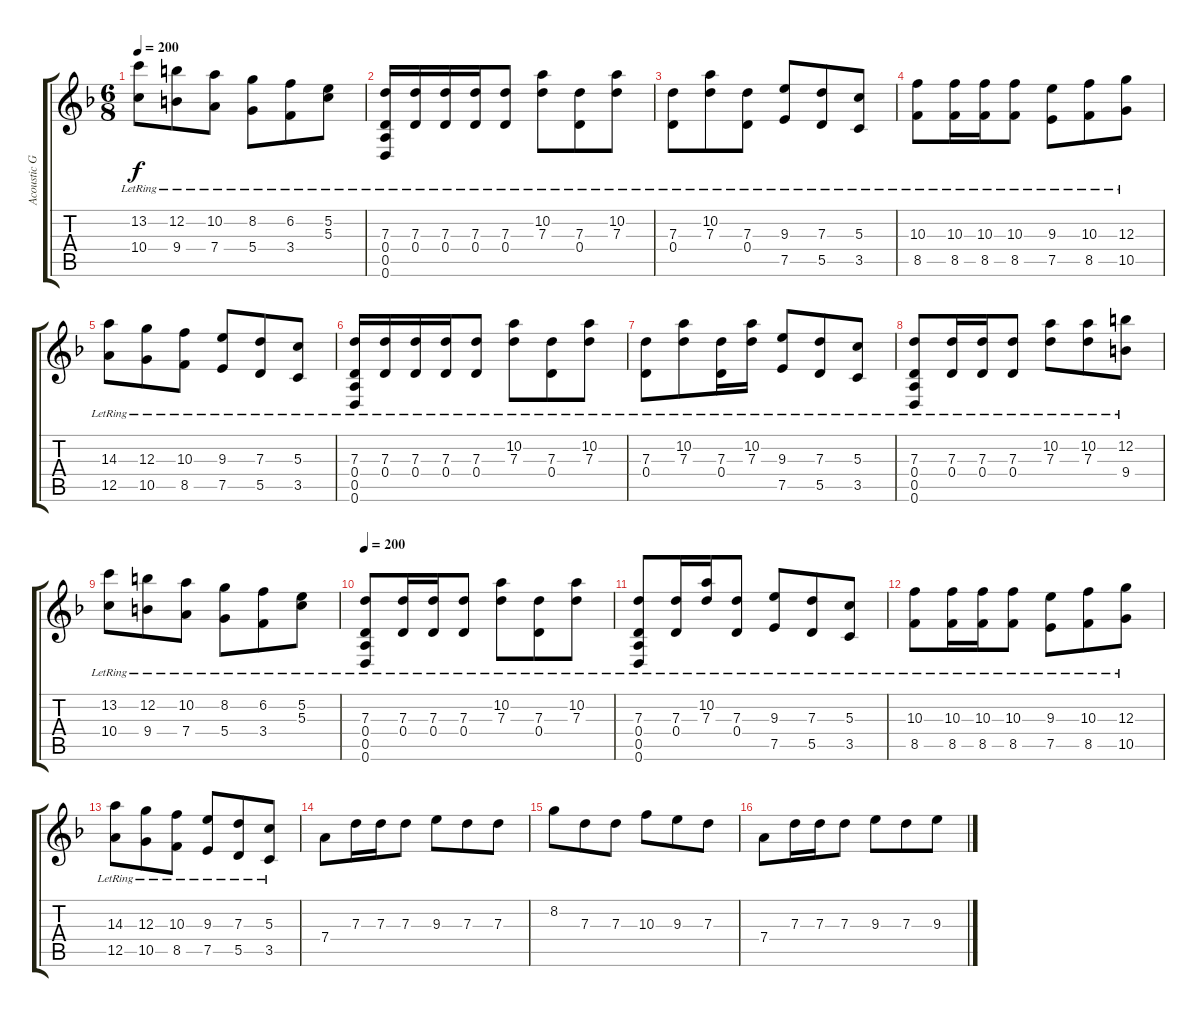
\track ("Acoustic Guitar" "Acoustic G") {instrument acousticguitarsteel}
\staff {score tabs}
\tuning (E4 B3 G3 D3 A2 D2) {hide}
\ts (6 8)
\tempo 200
\clef g2
\ks dminor
(13.2{lr} 10.4{lr}).8{dy f} (12.2{lr} 9.4{lr}).8 (10.2{lr} 7.4{lr}).8 (8.2{lr} 5.4{lr}).8 (6.2{lr} 3.4{lr}).8 (5.2{lr} 5.3{lr}).8 |
(7.3{lr} 0.4{lr} 0.5{lr} 0.6{lr}).16 (7.3{lr} 0.4{lr}).16 (7.3{lr} 0.4{lr}).16 (7.3{lr} 0.4{lr}).16 (7.3{lr} 0.4{lr}).8 (10.2{lr} 7.3{lr}).8 (7.3{lr} 0.4{lr}).8 (10.2{lr} 7.3{lr}).8 |
(7.3{lr} 0.4{lr}).8 (10.2{lr} 7.3{lr}).8 (7.3{lr} 0.4{lr}).8 (9.3{lr} 7.5{lr}).8 (7.3{lr} 5.5{lr}).8 (5.3{lr} 3.5{lr}).8 |
(10.3{lr} 8.5{lr}).8 (10.3{lr} 8.5{lr}).16 (10.3{lr} 8.5{lr}).16 (10.3{lr} 8.5{lr}).8 (9.3{lr} 7.5{lr}).8 (10.3{lr} 8.5{lr}).8 (12.3{lr} 10.5{lr}).8 |
(14.3{lr} 12.5{lr}).8 (12.3{lr} 10.5{lr}).8 (10.3{lr} 8.5{lr}).8 (9.3{lr} 7.5{lr}).8 (7.3{lr} 5.5{lr}).8 (5.3{lr} 3.5{lr}).8 |
(7.3{lr} 0.4{lr} 0.5{lr} 0.6{lr}).16 (7.3{lr} 0.4{lr}).16 (7.3{lr} 0.4{lr}).16 (7.3{lr} 0.4{lr}).16 (7.3{lr} 0.4{lr}).8 (10.2{lr} 7.3{lr}).8 (7.3{lr} 0.4{lr}).8 (10.2{lr} 7.3{lr}).8 |
(7.3{lr} 0.4{lr}).8 (10.2{lr} 7.3{lr}).8 (7.3{lr} 0.4{lr}).16 (10.2{lr} 7.3{lr}).16 (9.3{lr} 7.5{lr}).8 (7.3{lr} 5.5{lr}).8 (5.3{lr} 3.5{lr}).8 |
(7.3{lr} 0.4{lr} 0.5{lr} 0.6{lr}).8 (7.3{lr} 0.4{lr}).16 (7.3{lr} 0.4{lr}).16 (7.3{lr} 0.4{lr}).8 (10.2{lr} 7.3{lr}).8 (10.2{lr} 7.3{lr}).8 (12.2{lr} 9.4{lr}).8 |
(13.2{lr} 10.4{lr}).8 (12.2{lr} 9.4{lr}).8 (10.2{lr} 7.4{lr}).8 (8.2{lr} 5.4{lr}).8 (6.2{lr} 3.4{lr}).8 (5.2{lr} 5.3{lr}).8 |
\tempo 200
(7.3{lr} 0.4{lr} 0.5{lr} 0.6{lr}).8 (7.3{lr} 0.4{lr}).16 (7.3{lr} 0.4{lr}).16 (7.3{lr} 0.4{lr}).8 (10.2{lr} 7.3{lr}).8 (7.3{lr} 0.4).8 (10.2{lr} 7.3{lr}).8 |
(7.3{lr} 0.4{lr} 0.5{lr} 0.6{lr}).8 (7.3{lr} 0.4{lr}).16 (10.2{lr} 7.3{lr}).16 (7.3{lr} 0.4{lr}).8 (9.3{lr} 7.5{lr}).8 (7.3{lr} 5.5{lr}).8 (5.3{lr} 3.5{lr}).8 |
(10.3{lr} 8.5{lr}).8 (10.3{lr} 8.5{lr}).16 (10.3{lr} 8.5{lr}).16 (10.3{lr} 8.5{lr}).8 (9.3{lr} 7.5{lr}).8 (10.3{lr} 8.5{lr}).8 (12.3{lr} 10.5{lr}).8 |
(14.3{lr} 12.5{lr}).8 (12.3{lr} 10.5{lr}).8 (10.3{lr} 8.5{lr}).8 (9.3{lr} 7.5{lr}).8 (7.3{lr} 5.5{lr}).8 (5.3{lr} 3.5{lr}).8 |
7.4.8 7.3.16 7.3.16 7.3.8 9.3.8 7.3.8 7.3.8 |
8.2.8 7.3.8 7.3.8 10.3.8 9.3.8 7.3.8 |
7.4.8 7.3.16 7.3.16 7.3.8 9.3.8 7.3.8 9.3.8
